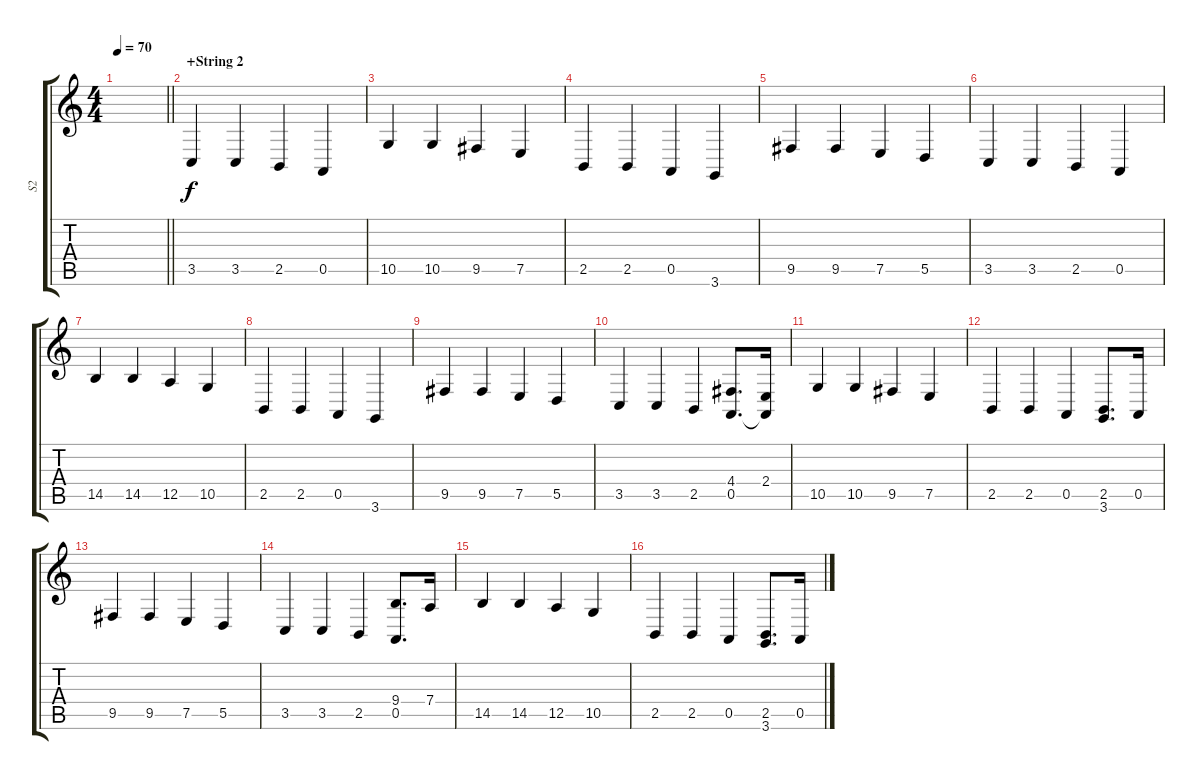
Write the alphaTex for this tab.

\track ("S2" "S2") {instrument stringensemble2}
\staff {score tabs}
\tuning (E4 B3 G3 D3 A2 E2) {hide}
\ts (4 4)
\tempo 70
\clef g2
\barLineRight lightlight
\ks c
|
\section ("" "+String 2")
3.5.4 3.5.4 2.5.4 0.5.4 |
10.5.4 10.5.4 9.5.4 7.5.4 |
2.5.4 2.5.4 0.5.4 3.6.4 |
9.5.4 9.5.4 7.5.4 5.5.4 |
3.5.4 3.5.4 2.5.4 0.5.4 |
14.5.4 14.5.4 12.5.4 10.5.4 |
2.5.4 2.5.4 0.5.4 3.6.4 |
9.5.4 9.5.4 7.5.4 5.5.4 |
3.5.4 3.5.4 2.5.4 (4.4 0.5).8{d} (2.4 0.5{t}).16 |
10.5.4 10.5.4 9.5.4 7.5.4 |
2.5.4 2.5.4 0.5.4 (2.5 3.6).8{d} 0.5.16 |
9.5.4 9.5.4 7.5.4 5.5.4 |
3.5.4 3.5.4 2.5.4 (9.4 0.5).8{d} 7.4.16 |
14.5.4 14.5.4 12.5.4 10.5.4 |
2.5.4 2.5.4 0.5.4 (2.5 3.6).8{d} 0.5.16
